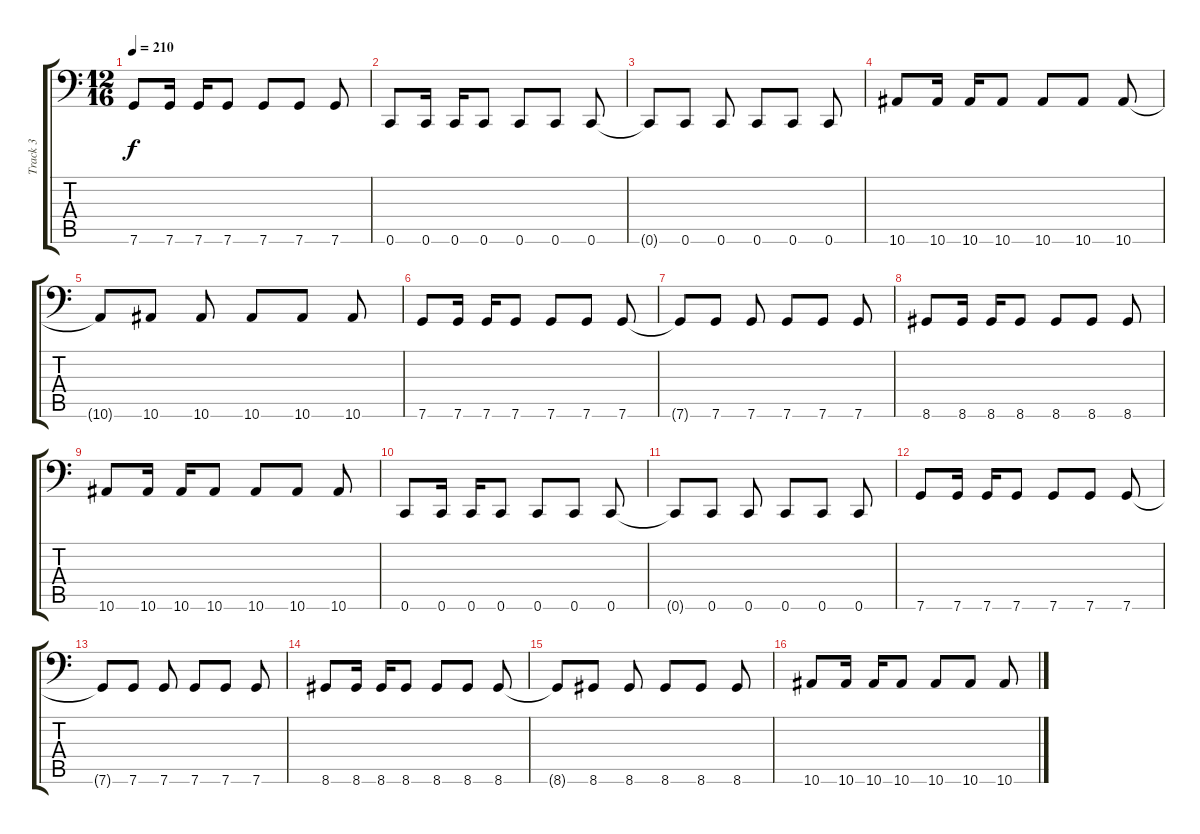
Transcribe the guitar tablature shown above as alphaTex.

\track ("Track 3" "Track 3") {instrument electricbassfinger}
\staff {score tabs}
\tuning (D3 A2 F2 C2 G1 C1) {hide}
\ts (12 16)
\tempo 210
\clef f4
\ks c
7.6.8{dy f} 7.6.16 7.6.16 7.6.8 7.6.8 7.6.8 7.6.8 |
0.6.8 0.6.16 0.6.16 0.6.8 0.6.8 0.6.8 0.6.8 |
0.6{t}.8 0.6.8 0.6.8 0.6.8 0.6.8 0.6.8 |
10.6.8 10.6.16 10.6.16 10.6.8 10.6.8 10.6.8 10.6.8 |
10.6{t}.8 10.6.8 10.6.8 10.6.8 10.6.8 10.6.8 |
7.6.8 7.6.16 7.6.16 7.6.8 7.6.8 7.6.8 7.6.8 |
7.6{t}.8 7.6.8 7.6.8 7.6.8 7.6.8 7.6.8 |
8.6.8 8.6.16 8.6.16 8.6.8 8.6.8 8.6.8 8.6.8 |
10.6.8 10.6.16 10.6.16 10.6.8 10.6.8 10.6.8 10.6.8 |
0.6.8 0.6.16 0.6.16 0.6.8 0.6.8 0.6.8 0.6.8 |
0.6{t}.8 0.6.8 0.6.8 0.6.8 0.6.8 0.6.8 |
7.6.8 7.6.16 7.6.16 7.6.8 7.6.8 7.6.8 7.6.8 |
7.6{t}.8 7.6.8 7.6.8 7.6.8 7.6.8 7.6.8 |
8.6.8 8.6.16 8.6.16 8.6.8 8.6.8 8.6.8 8.6.8 |
8.6{t}.8 8.6.8 8.6.8 8.6.8 8.6.8 8.6.8 |
10.6.8 10.6.16 10.6.16 10.6.8 10.6.8 10.6.8 10.6.8
